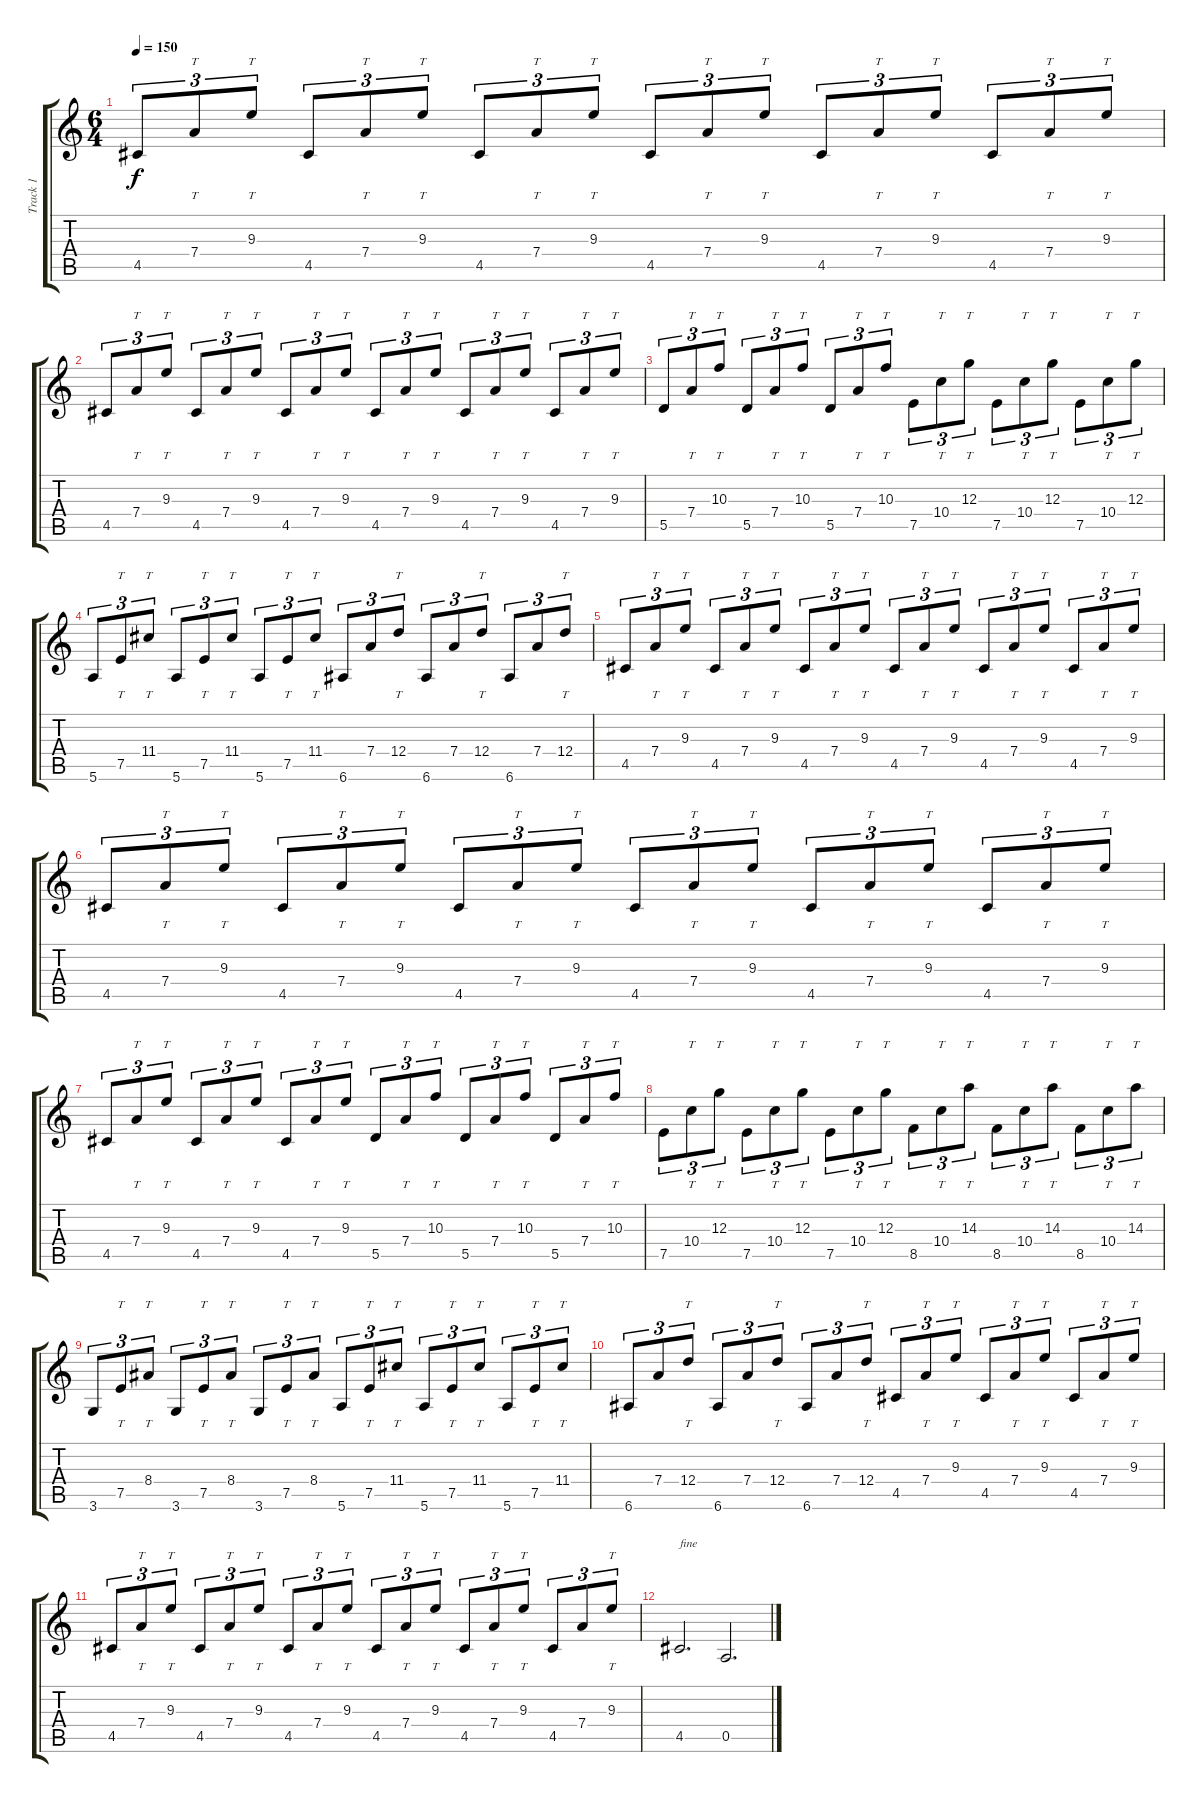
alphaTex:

\track ("Track 1" "Track 1") {instrument electricguitarjazz}
\staff {score tabs}
\tuning (E4 B3 G3 D3 A2 E2) {hide}
\ts (6 4)
\tempo 150
\clef g2
\ks c
4.5.8{tu (3 2) dy f} 7.4.8{tt tu (3 2)} 9.3.8{tt tu (3 2)} 4.5.8{tu (3 2)} 7.4.8{tt tu (3 2)} 9.3.8{tt tu (3 2)} 4.5.8{tu (3 2)} 7.4.8{tt tu (3 2)} 9.3.8{tt tu (3 2)} 4.5.8{tu (3 2)} 7.4.8{tt tu (3 2)} 9.3.8{tt tu (3 2)} 4.5.8{tu (3 2)} 7.4.8{tt tu (3 2)} 9.3.8{tt tu (3 2)} 4.5.8{tu (3 2)} 7.4.8{tt tu (3 2)} 9.3.8{tt tu (3 2)} |
4.5.8{tu (3 2)} 7.4.8{tt tu (3 2)} 9.3.8{tt tu (3 2)} 4.5.8{tu (3 2)} 7.4.8{tt tu (3 2)} 9.3.8{tt tu (3 2)} 4.5.8{tu (3 2)} 7.4.8{tt tu (3 2)} 9.3.8{tt tu (3 2)} 4.5.8{tu (3 2)} 7.4.8{tt tu (3 2)} 9.3.8{tt tu (3 2)} 4.5.8{tu (3 2)} 7.4.8{tt tu (3 2)} 9.3.8{tt tu (3 2)} 4.5.8{tu (3 2)} 7.4.8{tt tu (3 2)} 9.3.8{tt tu (3 2)} |
5.5.8{tu (3 2)} 7.4.8{tt tu (3 2)} 10.3.8{tt tu (3 2)} 5.5.8{tu (3 2)} 7.4.8{tt tu (3 2)} 10.3.8{tt tu (3 2)} 5.5.8{tu (3 2)} 7.4.8{tt tu (3 2)} 10.3.8{tt tu (3 2)} 7.5.8{tu (3 2)} 10.4.8{tt tu (3 2)} 12.3.8{tt tu (3 2)} 7.5.8{tu (3 2)} 10.4.8{tt tu (3 2)} 12.3.8{tt tu (3 2)} 7.5.8{tu (3 2)} 10.4.8{tt tu (3 2)} 12.3.8{tt tu (3 2)} |
5.6.8{tu (3 2)} 7.5.8{tt tu (3 2)} 11.4.8{tt tu (3 2)} 5.6.8{tu (3 2)} 7.5.8{tt tu (3 2)} 11.4.8{tt tu (3 2)} 5.6.8{tu (3 2)} 7.5.8{tt tu (3 2)} 11.4.8{tt tu (3 2)} 6.6.8{tu (3 2)} 7.4.8{tu (3 2)} 12.4.8{tt tu (3 2)} 6.6.8{tu (3 2)} 7.4.8{tu (3 2)} 12.4.8{tt tu (3 2)} 6.6.8{tu (3 2)} 7.4.8{tu (3 2)} 12.4.8{tt tu (3 2)} |
4.5.8{tu (3 2)} 7.4.8{tt tu (3 2)} 9.3.8{tt tu (3 2)} 4.5.8{tu (3 2)} 7.4.8{tt tu (3 2)} 9.3.8{tt tu (3 2)} 4.5.8{tu (3 2)} 7.4.8{tt tu (3 2)} 9.3.8{tt tu (3 2)} 4.5.8{tu (3 2)} 7.4.8{tt tu (3 2)} 9.3.8{tt tu (3 2)} 4.5.8{tu (3 2)} 7.4.8{tt tu (3 2)} 9.3.8{tt tu (3 2)} 4.5.8{tu (3 2)} 7.4.8{tt tu (3 2)} 9.3.8{tt tu (3 2)} |
4.5.8{tu (3 2)} 7.4.8{tt tu (3 2)} 9.3.8{tt tu (3 2)} 4.5.8{tu (3 2)} 7.4.8{tt tu (3 2)} 9.3.8{tt tu (3 2)} 4.5.8{tu (3 2)} 7.4.8{tt tu (3 2)} 9.3.8{tt tu (3 2)} 4.5.8{tu (3 2)} 7.4.8{tt tu (3 2)} 9.3.8{tt tu (3 2)} 4.5.8{tu (3 2)} 7.4.8{tt tu (3 2)} 9.3.8{tt tu (3 2)} 4.5.8{tu (3 2)} 7.4.8{tt tu (3 2)} 9.3.8{tt tu (3 2)} |
4.5.8{tu (3 2)} 7.4.8{tt tu (3 2)} 9.3.8{tt tu (3 2)} 4.5.8{tu (3 2)} 7.4.8{tt tu (3 2)} 9.3.8{tt tu (3 2)} 4.5.8{tu (3 2)} 7.4.8{tt tu (3 2)} 9.3.8{tt tu (3 2)} 5.5.8{tu (3 2)} 7.4.8{tt tu (3 2)} 10.3.8{tt tu (3 2)} 5.5.8{tu (3 2)} 7.4.8{tt tu (3 2)} 10.3.8{tt tu (3 2)} 5.5.8{tu (3 2)} 7.4.8{tt tu (3 2)} 10.3.8{tt tu (3 2)} |
7.5.8{tu (3 2)} 10.4.8{tt tu (3 2)} 12.3.8{tt tu (3 2)} 7.5.8{tu (3 2)} 10.4.8{tt tu (3 2)} 12.3.8{tt tu (3 2)} 7.5.8{tu (3 2)} 10.4.8{tt tu (3 2)} 12.3.8{tt tu (3 2)} 8.5.8{tu (3 2)} 10.4.8{tt tu (3 2)} 14.3.8{tt tu (3 2)} 8.5.8{tu (3 2)} 10.4.8{tt tu (3 2)} 14.3.8{tt tu (3 2)} 8.5.8{tu (3 2)} 10.4.8{tt tu (3 2)} 14.3.8{tt tu (3 2)} |
3.6.8{tu (3 2)} 7.5.8{tt tu (3 2)} 8.4.8{tt tu (3 2)} 3.6.8{tu (3 2)} 7.5.8{tt tu (3 2)} 8.4.8{tt tu (3 2)} 3.6.8{tu (3 2)} 7.5.8{tt tu (3 2)} 8.4.8{tt tu (3 2)} 5.6.8{tu (3 2)} 7.5.8{tt tu (3 2)} 11.4.8{tt tu (3 2)} 5.6.8{tu (3 2)} 7.5.8{tt tu (3 2)} 11.4.8{tt tu (3 2)} 5.6.8{tu (3 2)} 7.5.8{tt tu (3 2)} 11.4.8{tt tu (3 2)} |
6.6.8{tu (3 2)} 7.4.8{tu (3 2)} 12.4.8{tt tu (3 2)} 6.6.8{tu (3 2)} 7.4.8{tu (3 2)} 12.4.8{tt tu (3 2)} 6.6.8{tu (3 2)} 7.4.8{tu (3 2)} 12.4.8{tt tu (3 2)} 4.5.8{tu (3 2)} 7.4.8{tt tu (3 2)} 9.3.8{tt tu (3 2)} 4.5.8{tu (3 2)} 7.4.8{tt tu (3 2)} 9.3.8{tt tu (3 2)} 4.5.8{tu (3 2)} 7.4.8{tt tu (3 2)} 9.3.8{tt tu (3 2)} |
4.5.8{tu (3 2)} 7.4.8{tt tu (3 2)} 9.3.8{tt tu (3 2)} 4.5.8{tu (3 2)} 7.4.8{tt tu (3 2)} 9.3.8{tt tu (3 2)} 4.5.8{tu (3 2)} 7.4.8{tt tu (3 2)} 9.3.8{tt tu (3 2)} 4.5.8{tu (3 2)} 7.4.8{tt tu (3 2)} 9.3.8{tt tu (3 2)} 4.5.8{tu (3 2)} 7.4.8{tt tu (3 2)} 9.3.8{tt tu (3 2)} 4.5.8{tu (3 2)} 7.4.8{tu (3 2)} 9.3.8{tt tu (3 2)} |
4.5.2{d txt "fine"} 0.5.2{d}
